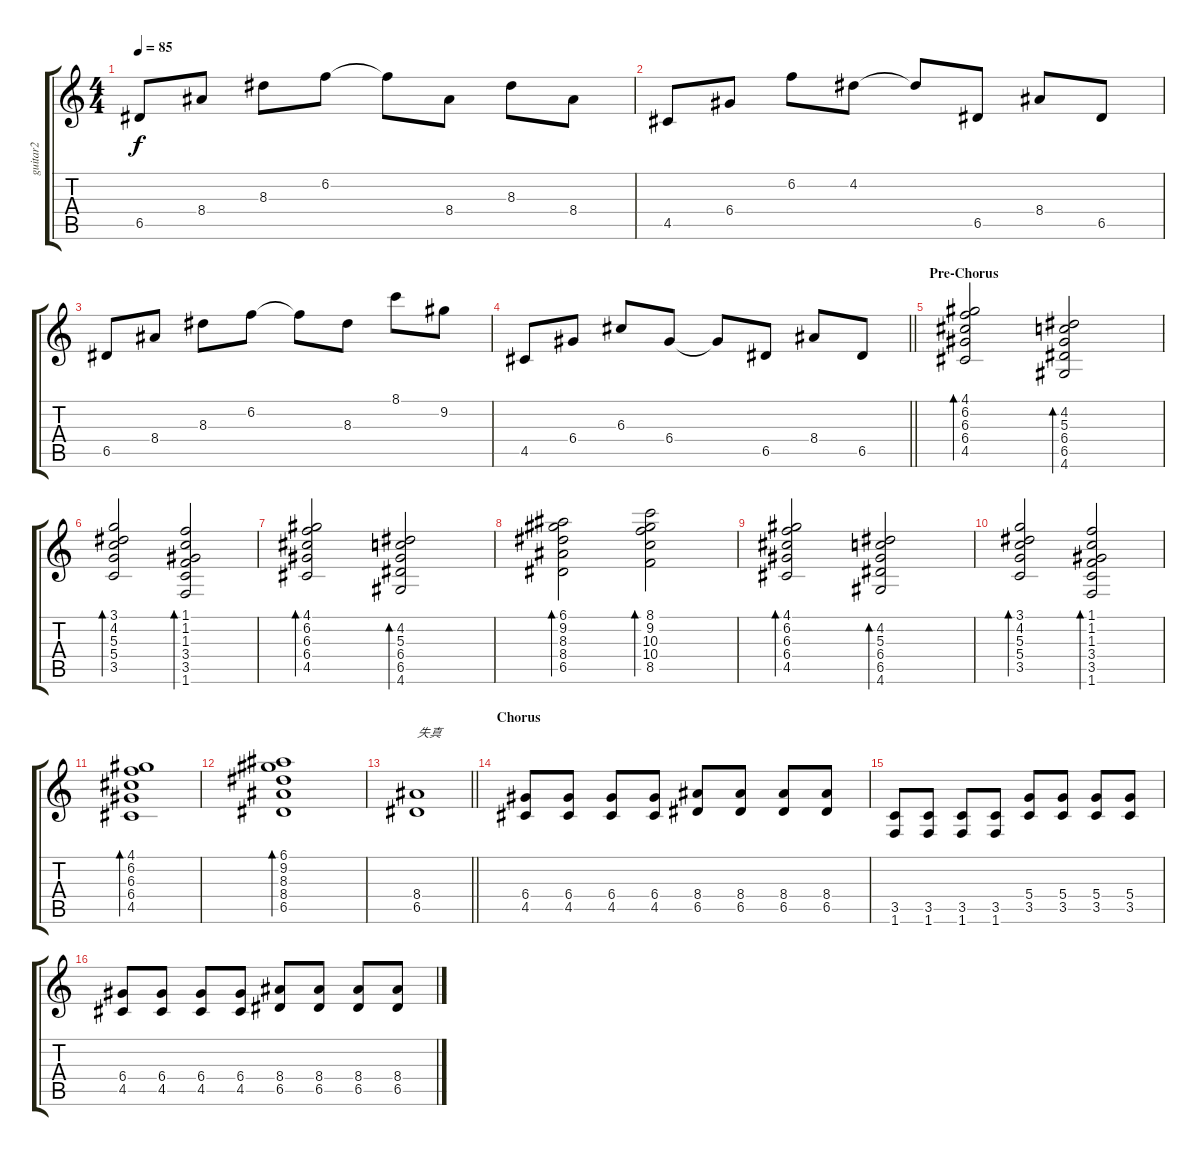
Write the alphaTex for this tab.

\track ("guitar2" "guitar2") {instrument electricguitarjazz}
\staff {score tabs}
\tuning (E4 B3 G3 D3 A2 E2) {hide}
\ts (4 4)
\tempo 85
\clef g2
\ks c
6.5.8{dy f} 8.4.8 8.3.8 6.2.8 6.2{t}.8 8.4.8 8.3.8 8.4.8 |
4.5.8 6.4.8 6.2.8 4.2.8 4.2{t}.8 6.5.8 8.4.8 6.5.8 |
6.5.8 8.4.8 8.3.8 6.2.8 6.2{t}.8 8.3.8 8.1.8 9.2.8 |
\barLineRight lightlight
4.5.8 6.4.8 6.3.8 6.4.8 6.4{t}.8 6.5.8 8.4.8 6.5.8 |
\section ("" "Pre-Chorus")
(4.1 6.2 6.3 6.4 4.5).2{bd 120} (4.2 5.3 6.4 6.5 4.6).2{bd 120} |
(3.1 4.2 5.3 5.4 3.5).2{bd 120} (1.1 1.2 1.3 3.4 3.5 1.6).2{bd 120} |
(4.1 6.2 6.3 6.4 4.5).2{bd 120} (4.2 5.3 6.4 6.5 4.6).2{bd 120} |
(6.1 9.2 8.3 8.4 6.5).2{bd 120} (8.1 9.2 10.3 10.4 8.5).2{bd 120} |
(4.1 6.2 6.3 6.4 4.5).2{bd 120} (4.2 5.3 6.4 6.5 4.6).2{bd 120} |
(3.1 4.2 5.3 5.4 3.5).2{bd 120} (1.1 1.2 1.3 3.4 3.5 1.6).2{bd 120} |
(4.1 6.2 6.3 6.4 4.5).1{bd 120} |
(6.1 9.2 8.3 8.4 6.5).1{bd 120 volume 3} |
\barLineRight lightlight
(8.4 6.5).1{txt "失真" volume 15 instrument distortionguitar} |
\section ("" "Chorus")
(6.4 4.5).8{volume 13} (6.4 4.5).8 (6.4 4.5).8 (6.4 4.5).8 (8.4 6.5).8 (8.4 6.5).8 (8.4 6.5).8 (8.4 6.5).8 |
(3.5 1.6).8 (3.5 1.6).8 (3.5 1.6).8 (3.5 1.6).8 (5.4 3.5).8 (5.4 3.5).8 (5.4 3.5).8 (5.4 3.5).8 |
(6.4 4.5).8 (6.4 4.5).8 (6.4 4.5).8 (6.4 4.5).8 (8.4 6.5).8 (8.4 6.5).8 (8.4 6.5).8 (8.4 6.5).8
